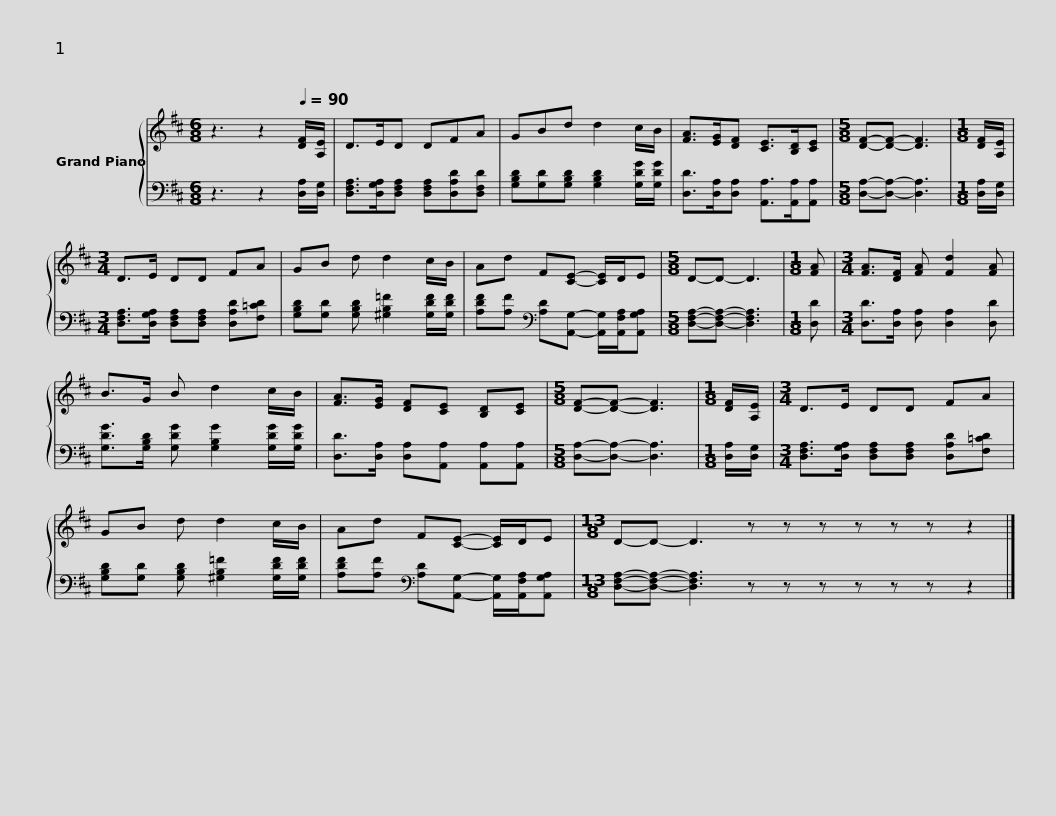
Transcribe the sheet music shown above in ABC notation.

X:1
%%score { 1 | 2 }
L:1/8
M:6/8
I:linebreak $
K:D
V:1 treble
V:2 bass
V:1
 z3 z2[Q:1/4=90] [DF]/[A,E]/ | D>ED DFA | GBd d2 c/B/ | [FA]>[EG][DF] [CE]>[B,D][CE] |[M:5/8] [DF]-[DF]- [DF]3 | %5
[M:1/8] [DF]/[A,E]/ |$[M:3/4] D>E DD FA | GB d d2 c/B/ | Ad F[CE]- [CE]/D/E |[M:5/8] D-D- D3 | %10
[M:1/8] [FA] |$[M:3/4] [FA]>[DF] [FA] [Fd]2 [FA] | B>G B d2 c/B/ | [FA]>[EG] [DF][CE] [B,D][CE] |[M:5/8] [DF]-[DF]- [DF]3 | %15
[M:1/8] [DF]/[A,E]/ |$[M:3/4] D>E DD FA | GB d d2 c/B/ | Ad F[CE]- [CE]/D/E |$[M:13/8] D-D- D3 z z z z z z z2 |] %20
V:2
 z3 z2 [D,A,]/[D,G,]/ | [D,F,A,]>[D,G,A,][D,F,A,] [D,F,A,][D,A,D][D,F,D] | [G,B,D][G,D][G,B,D] [G,B,D]2 [G,DG]/[G,DG]/ | [D,D]>[D,A,][D,A,] [A,,A,]>[A,,A,][A,,A,] |[M:5/8] [D,A,]-[D,A,]- [D,A,]3 | %5
[M:1/8] [D,A,]/[D,G,]/ |$[M:3/4] [D,F,A,]>[D,G,A,] [D,F,A,][D,F,A,] [D,A,D][F,=CD] | [G,B,D][G,D] [G,B,D] [^G,B,=F]2 [G,DF]/[G,DF]/ | [A,DF][A,F][K:bass] [A,D][A,,G,]- [A,,G,]/[A,,F,A,]/[A,,G,A,] |[M:5/8] [D,F,A,]-[D,F,A,]- [D,F,A,]3 | %10
[M:1/8] [D,D] |$[M:3/4] [D,D]>[D,A,] [D,A,] [D,A,]2 [D,D] | [G,DG]>[G,B,D] [G,DG] [G,B,G]2 [G,DG]/[G,DG]/ | [D,D]>[D,A,] [D,A,][A,,A,] [A,,A,][A,,A,] |[M:5/8] [D,A,]-[D,A,]- [D,A,]3 | %15
[M:1/8] [D,A,]/[D,G,]/ |$[M:3/4] [D,F,A,]>[D,G,A,] [D,F,A,][D,F,A,] [D,A,D][F,=CD] | [G,B,D][G,D] [G,B,D] [^G,B,=F]2 [G,DF]/[G,DF]/ | [A,DF][A,F][K:bass] [A,D][A,,G,]- [A,,G,]/[A,,F,A,]/[A,,G,A,] |$[M:13/8] [D,F,A,]-[D,F,A,]- [D,F,A,]3 z z z z z z z2 |] %20
